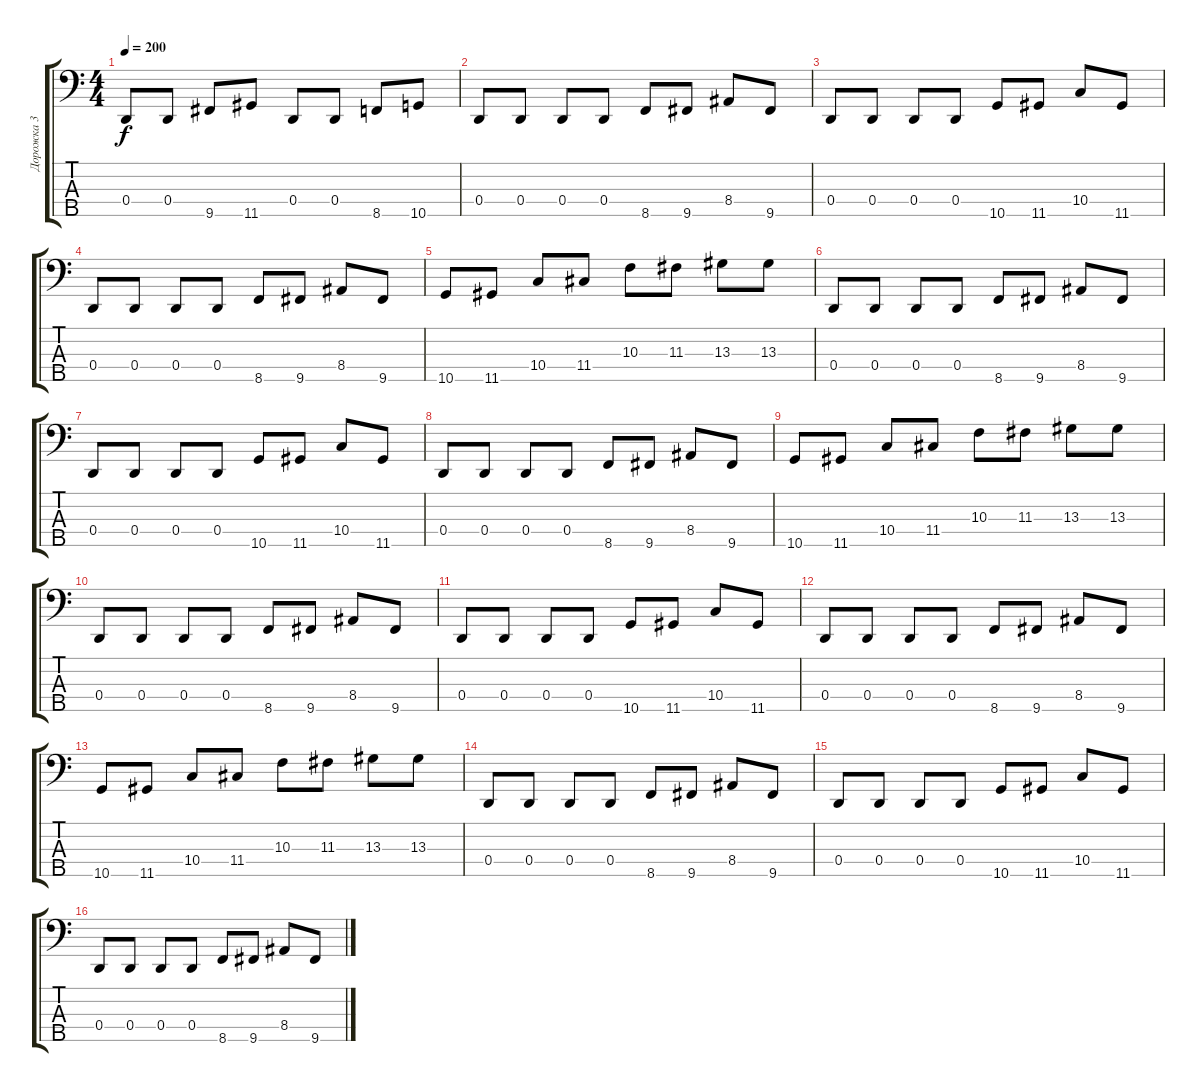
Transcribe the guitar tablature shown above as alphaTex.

\track ("Дорожка 3" "Дорожка 3") {instrument electricbasspick}
\staff {score tabs}
\tuning (F2 C2 G1 D1 A0) {hide}
\ts (4 4)
\tempo 200
\clef f4
\ks c
0.4.8{dy f} 0.4.8 9.5.8 11.5.8 0.4.8 0.4.8 8.5.8 10.5.8 |
0.4.8 0.4.8 0.4.8 0.4.8 8.5.8 9.5.8 8.4.8 9.5.8 |
0.4.8 0.4.8 0.4.8 0.4.8 10.5.8 11.5.8 10.4.8 11.5.8 |
0.4.8 0.4.8 0.4.8 0.4.8 8.5.8 9.5.8 8.4.8 9.5.8 |
10.5.8 11.5.8 10.4.8 11.4.8 10.3.8 11.3.8 13.3.8 13.3.8 |
0.4.8 0.4.8 0.4.8 0.4.8 8.5.8 9.5.8 8.4.8 9.5.8 |
0.4.8 0.4.8 0.4.8 0.4.8 10.5.8 11.5.8 10.4.8 11.5.8 |
0.4.8 0.4.8 0.4.8 0.4.8 8.5.8 9.5.8 8.4.8 9.5.8 |
10.5.8 11.5.8 10.4.8 11.4.8 10.3.8 11.3.8 13.3.8 13.3.8 |
0.4.8 0.4.8 0.4.8 0.4.8 8.5.8 9.5.8 8.4.8 9.5.8 |
0.4.8 0.4.8 0.4.8 0.4.8 10.5.8 11.5.8 10.4.8 11.5.8 |
0.4.8 0.4.8 0.4.8 0.4.8 8.5.8 9.5.8 8.4.8 9.5.8 |
10.5.8 11.5.8 10.4.8 11.4.8 10.3.8 11.3.8 13.3.8 13.3.8 |
0.4.8 0.4.8 0.4.8 0.4.8 8.5.8 9.5.8 8.4.8 9.5.8 |
0.4.8 0.4.8 0.4.8 0.4.8 10.5.8 11.5.8 10.4.8 11.5.8 |
0.4.8 0.4.8 0.4.8 0.4.8 8.5.8 9.5.8 8.4.8 9.5.8
